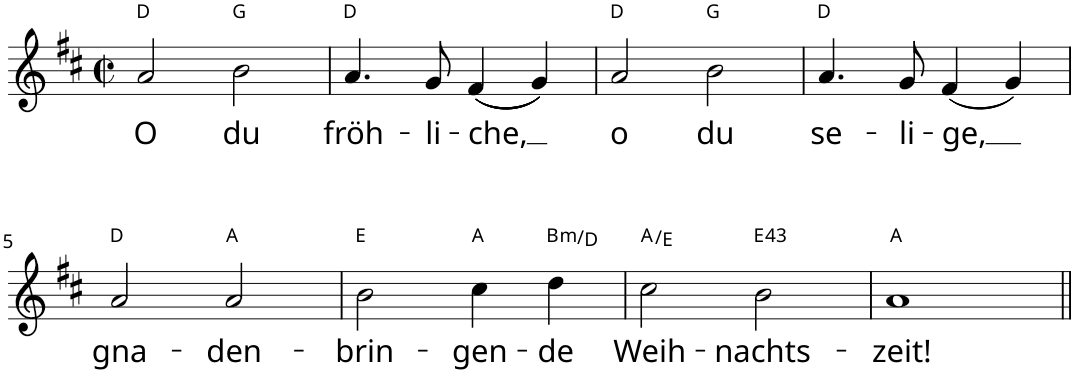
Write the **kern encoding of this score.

**kern	**text	**harte
*part1	*part1	*part1
*staff1	*staff1	*
*I"[Solo Treble]	*	*
*clefG2	*	*
*k[f#c#]	*	*
*M2/2	*	*
*met(c|)	*	*
=1	=1	=1
!	!LO:LY:b	!
2a/	O	D:maj
!	!LO:LY:b	!
2b\	du	G:maj
=2	=2	=2
!	!LO:LY:b	!
4.a/	fröh-	D:maj
!	!LO:LY:b	!
8g/	-li-	.
!	!LO:LY:b	!
((((4f#/	-che,	.
4g/))))	.	.
=3	=3	=3
!	!LO:LY:b	!
2a/	o	D:maj
!	!LO:LY:b	!
2b\	du	G:maj
=4	=4	=4
!	!LO:LY:b	!
4.a/	se-	D:maj
!	!LO:LY:b	!
8g/	-li-	.
!	!LO:LY:b	!
((4f#/	-ge,	.
4g/))	.	.
!!LO:LB:g=z
=5	=5	=5
!	!LO:LY:b	!
2a/	gna-	D:maj
!	!LO:LY:b	!
2a/	-den-	A:maj
=6	=6	=6
!	!LO:LY:b	!
2b\	-brin-	E:maj
!	!LO:LY:b	!
4cc#\	-gen-	A:maj
!	!LO:LY:b	!LO:H:kt=m
4dd\	-de	B:min/b3
=7	=7	=7
!	!LO:LY:b	!
2cc#\	Weih-	A:maj/5
!	!LO:LY:b	!LO:H:kt=43
2b\	-nachts-	E:maj
=8	=8	=8
!	!LO:LY:b	!
1a	-zeit!	A:maj
=||	=||	=||
*-	*-	*-
